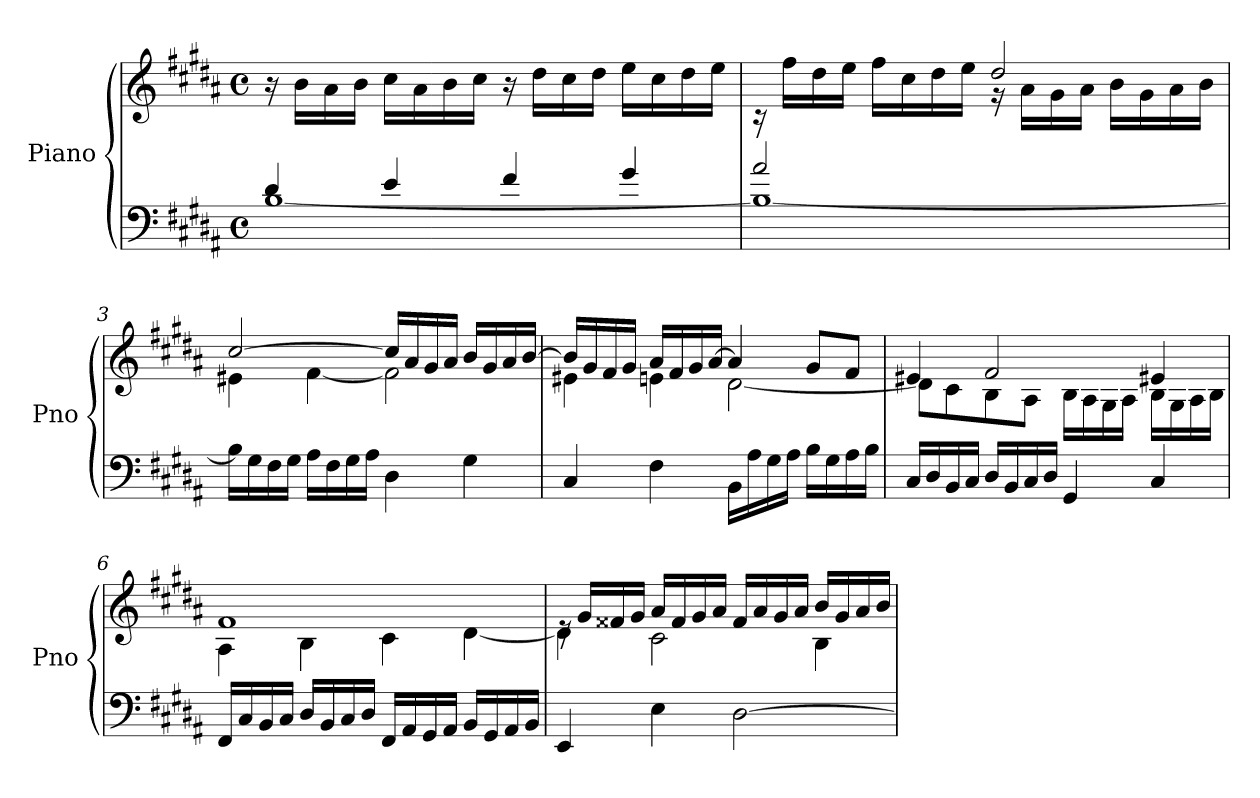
**kern	**kern
*part1	*part1
*staff2	*staff1
*I"Piano	*
*I'Pno	*
*clefF4	*clefG2
*k[f#c#g#d#a#]	*k[f#c#g#d#a#]
*M4/4	*M4/4
*met(c)	*met(c)
=1	=1
*^	*
4d#/	[1B	16r
.	.	16b\LL
.	.	16a#\
.	.	16b\JJ
4e/	.	16cc#\LL
.	.	16a#\
.	.	16b\
.	.	16cc#\JJ
4f#/	.	16r
.	.	16dd#\LL
.	.	16cc#\
.	.	16dd#\JJ
4g#/	.	16ee\LL
.	.	16cc#\
.	.	16dd#\
.	.	16ee\JJ
=2	=2	=2
*	*	*^
2a#/	1B_	16rc	2reyy
.	.	16ff#\LL	.
.	.	16dd#\	.
.	.	16ee\JJ	.
.	.	16ff#\LL	.
.	.	16cc#\	.
.	.	16dd#\	.
.	.	16ee\JJ	.
2ryy	.	2dd#/	16r
.	.	.	16a#\LL
.	.	.	16g#\
.	.	.	16a#\JJ
.	.	.	16b\LL
.	.	.	16g#\
.	.	.	16a#\
.	.	.	16b\JJ
!!LO:LB:g=z	!!
=3	=3	=3	=3
1ryy	16B\LL]	[2cc#/	4e#X\
.	16G#\	.	.
.	16F#\	.	.
.	16G#\JJ	.	.
.	16A#\LL	.	[4f#\
.	16F#\	.	.
.	16G#\	.	.
.	16A#\JJ	.	.
.	4D#\	16cc#/LL]	2f#\]
.	.	16a#/	.
.	.	16g#/	.
.	.	16a#/JJ	.
.	4G#\	16b/LL	.
.	.	16g#/	.
.	.	16a#/	.
.	.	[16b/JJ	.
*v	*v	*	*
=4	=4	=4
4C#/	16b/LL]	4e#X\
.	16g#/	.
.	16f#/	.
.	16g#/JJ	.
4F#\	16a#/LL	4en\
.	16f#/	.
.	16g#/	.
.	[16a#/JJ	.
16BB\LL	4a#/]	[2d#\
16A#\	.	.
16G#\	.	.
16A#\JJ	.	.
16B\LL	8g#/L	.
16G#\	.	.
16A#\	8f#/J	.
16B\JJ	.	.
!!LO:LB:g=z	!!
=5	=5	=5
16C#/LL	4e#X/	8d#\L]
16D#/	.	.
16BB/	.	8c#\
16C#/JJ	.	.
16D#/LL	2f#/	8B\
16BB/	.	.
16C#/	.	8A#\J
16D#/JJ	.	.
4GG#/	.	16B\LL
.	.	16A#\
.	.	16G#\
.	.	16A#\JJ
4C#/	4e#X/	16B\LL
.	.	16G#\
.	.	16A#\
.	.	16B\JJ
=6	=6	=6
16FF#/LL	1f#	4A#\
16C#/	.	.
16BB/	.	.
16C#/JJ	.	.
16D#/LL	.	4B\
16BB/	.	.
16C#/	.	.
16D#/JJ	.	.
16FF#/LL	.	4c#\
16AA#/	.	.
16GG#/	.	.
16AA#/JJ	.	.
16BB/LL	.	[4d#\
16GG#/	.	.
16AA#/	.	.
16BB/JJ	.	.
=7	=7	=7
4EE/	16re	4d#\]
.	16g#/LL	.
.	16f##X/	.
.	16g#/JJ	.
4E\	16a#/LL	2c#\
.	16f##/	.
.	16g#/	.
.	16a#/JJ	.
[2D#\	16f##/LL	.
.	16a#/	.
.	16g#/	.
.	16a#/JJ	.
.	16b/LL	4B\
.	16g#/	.
.	16a#/	.
.	16b/JJ	.
*	*v	*v
=	=
*-	*-
